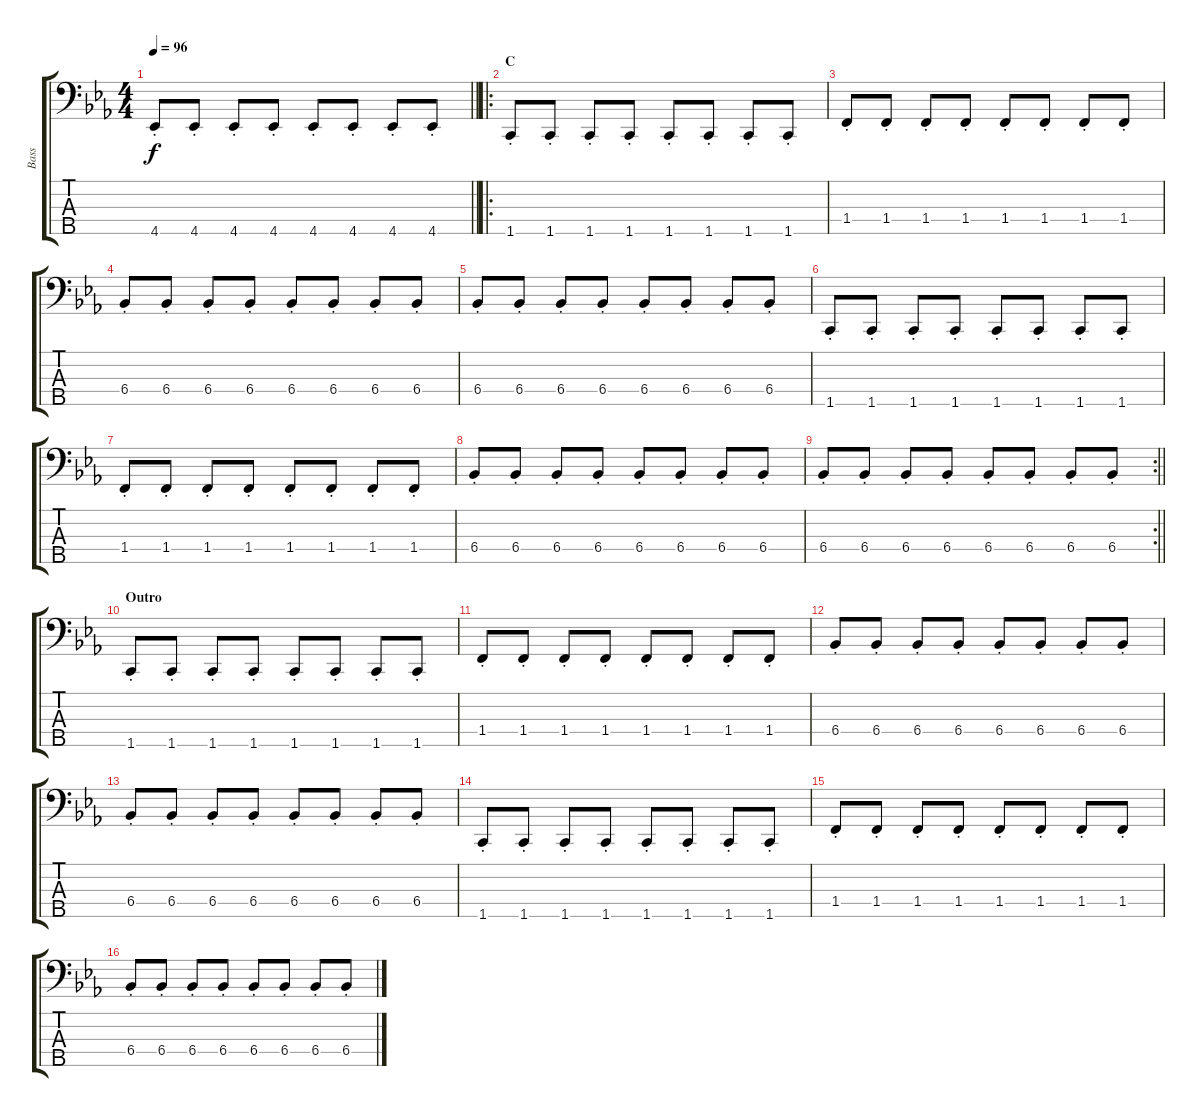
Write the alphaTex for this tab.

\track ("Bass" "Bass") {instrument electricbassfinger}
\staff {score tabs}
\tuning (G2 D2 A1 E1 B0) {hide}
\ts (4 4)
\tempo 96
\clef f4
\barLineRight lightlight
\ks cminor
4.5{st}.8{dy f} 4.5{st}.8 4.5{st}.8 4.5{st}.8 4.5{st}.8 4.5{st}.8 4.5{st}.8 4.5{st}.8 |
\ro
\section ("" "C")
1.5{st}.8 1.5{st}.8 1.5{st}.8 1.5{st}.8 1.5{st}.8 1.5{st}.8 1.5{st}.8 1.5{st}.8 |
1.4{st}.8 1.4{st}.8 1.4{st}.8 1.4{st}.8 1.4{st}.8 1.4{st}.8 1.4{st}.8 1.4{st}.8 |
6.4{st}.8 6.4{st}.8 6.4{st}.8 6.4{st}.8 6.4{st}.8 6.4{st}.8 6.4{st}.8 6.4{st}.8 |
6.4{st}.8 6.4{st}.8 6.4{st}.8 6.4{st}.8 6.4{st}.8 6.4{st}.8 6.4{st}.8 6.4{st}.8 |
1.5{st}.8 1.5{st}.8 1.5{st}.8 1.5{st}.8 1.5{st}.8 1.5{st}.8 1.5{st}.8 1.5{st}.8 |
1.4{st}.8 1.4{st}.8 1.4{st}.8 1.4{st}.8 1.4{st}.8 1.4{st}.8 1.4{st}.8 1.4{st}.8 |
6.4{st}.8 6.4{st}.8 6.4{st}.8 6.4{st}.8 6.4{st}.8 6.4{st}.8 6.4{st}.8 6.4{st}.8 |
\rc 2
\barLineRight lightlight
6.4{st}.8 6.4{st}.8 6.4{st}.8 6.4{st}.8 6.4{st}.8 6.4{st}.8 6.4{st}.8 6.4{st}.8 |
\section ("" "Outro")
1.5{st}.8 1.5{st}.8 1.5{st}.8 1.5{st}.8 1.5{st}.8 1.5{st}.8 1.5{st}.8 1.5{st}.8 |
1.4{st}.8 1.4{st}.8 1.4{st}.8 1.4{st}.8 1.4{st}.8 1.4{st}.8 1.4{st}.8 1.4{st}.8 |
6.4{st}.8 6.4{st}.8 6.4{st}.8 6.4{st}.8 6.4{st}.8 6.4{st}.8 6.4{st}.8 6.4{st}.8 |
6.4{st}.8 6.4{st}.8 6.4{st}.8 6.4{st}.8 6.4{st}.8 6.4{st}.8 6.4{st}.8 6.4{st}.8 |
1.5{st}.8 1.5{st}.8 1.5{st}.8 1.5{st}.8 1.5{st}.8 1.5{st}.8 1.5{st}.8 1.5{st}.8 |
1.4{st}.8 1.4{st}.8 1.4{st}.8 1.4{st}.8 1.4{st}.8 1.4{st}.8 1.4{st}.8 1.4{st}.8 |
6.4{st}.8 6.4{st}.8 6.4{st}.8 6.4{st}.8 6.4{st}.8 6.4{st}.8 6.4{st}.8 6.4{st}.8
